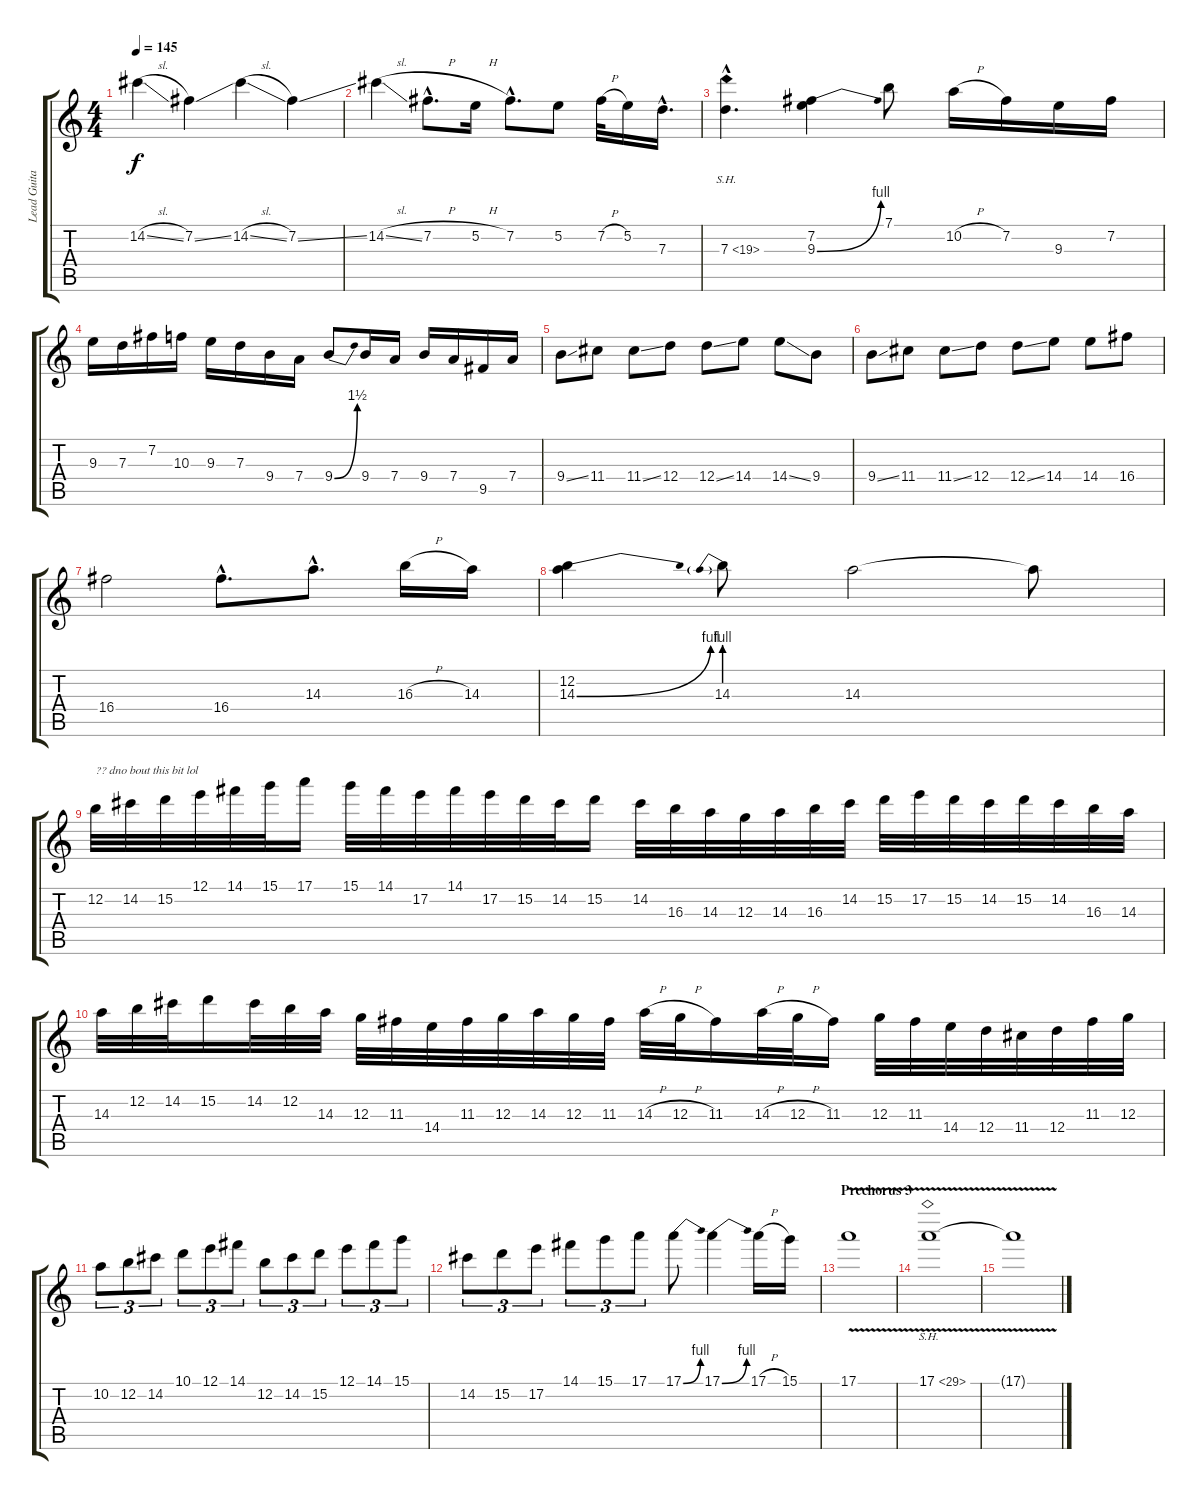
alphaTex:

\track ("Lead Guitar 1" "Lead Guita") {instrument overdrivenguitar}
\staff {score tabs}
\tuning (E4 B3 G3 D3 A2 E2) {hide}
\ts (4 4)
\tempo 145
\clef g2
\ks c
14.2{sl}.4{dy f} 7.2{ss}.4 14.2{sl}.4 7.2{ss}.4 |
14.2{sl}.4 7.2{h hac}.8{d} 5.2{h}.16 7.2{hac}.8{d} 5.2.8 7.2{h}.32 5.2.16 7.3{hac}.16{d} |
7.3{sh 12 hac}.4{d} (7.2 9.3{be (bend 0 0 60 4)}).4 7.1.8 10.2{h}.16 7.2.16 9.3.16 7.2.16 |
9.3.16 7.3.16 7.2.16 10.3.16 9.3.16 7.3.16 9.4.16 7.4.16 9.4{be (bend 0 0 60 6)}.8 9.4.16 7.4.16 9.4.16 7.4.16 9.5.16 7.4.16 |
\section ("" "")
9.4{ss}.8 11.4.8 11.4{ss}.8 12.4.8 12.4{ss}.8 14.4.8 14.4{ss}.8 9.4.8 |
9.4{ss}.8 11.4.8 11.4{ss}.8 12.4.8 12.4{ss}.8 14.4.8 14.4.8 16.4.8 |
16.4.2 16.4{hac}.8{d} 14.3{hac}.8{d} 16.3{h}.16 14.3.16 |
(12.2 14.3{be (bend 0 0 60 4)}).4 14.3{be (prebend 0 4 60 4)}.8 14.3.2 14.3{t}.8 |
12.2.32{txt "?? dno bout this bit lol"} 14.2.32 15.2.32 12.1.32 14.1.32 15.1.32 17.1.16 15.1.32 14.1.32 17.2.32 14.1.32 17.2.32 15.2.32 14.2.32 15.2.16 14.2.32 16.3.32 14.3.32 12.3.32 14.3.32 16.3.32 14.2.32 15.2.32 17.2.32 15.2.32 14.2.32 15.2.32 14.2.32 16.3.32 14.3.32 |
14.3.32 12.2.32 14.2.32 15.2.16 14.2.32 12.2.32 14.3.32 12.3.32 11.3.32 14.4.32 11.3.32 12.3.32 14.3.32 12.3.32 11.3.32 14.3{h}.32 12.3{h}.32 11.3.16 14.3{h}.32 12.3{h}.32 11.3.16 12.3.32 11.3.32 14.4.32 12.4.32 11.4.32 12.4.32 11.3.32 12.3.32 |
10.2.8{tu (3 2)} 12.2.8{tu (3 2)} 14.2.8{tu (3 2)} 10.1.8{tu (3 2)} 12.1.8{tu (3 2)} 14.1.8{tu (3 2)} 12.2.8{tu (3 2)} 14.2.8{tu (3 2)} 15.2.8{tu (3 2)} 12.1.8{tu (3 2)} 14.1.8{tu (3 2)} 15.1.8{tu (3 2)} |
14.2.8{tu (3 2)} 15.2.8{tu (3 2)} 17.2.8{tu (3 2)} 14.1.8{tu (3 2)} 15.1.8{tu (3 2)} 17.1.8{tu (3 2)} 17.1{be (bend 0 0 60 4)}.8 17.1{be (bend 0 0 60 4)}.4 17.1{h}.16 15.1.16 |
\section ("" "Prechorus 3")
17.1{v}.1 |
17.1{sh 12 v}.1{volume 0} |
17.1{t}.1
